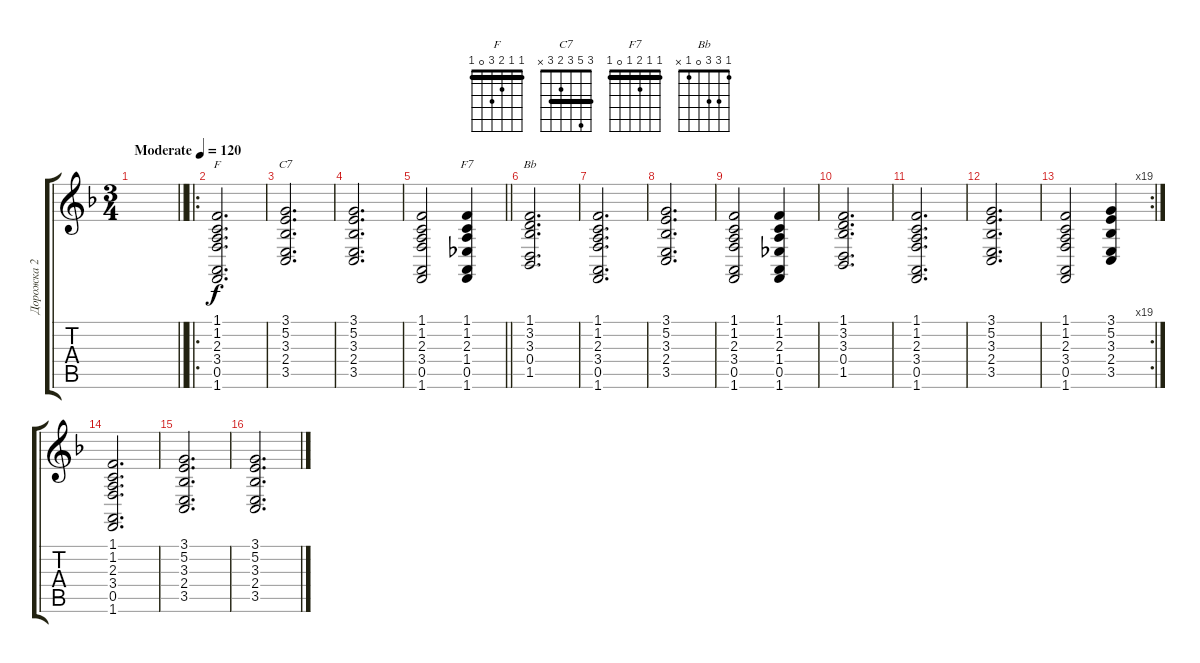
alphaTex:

\track ("Дорожка 2" "Дорожка 2") {instrument percussiveorgan}
\staff {score tabs}
\tuning (E4 B3 G3 D3 A2 E2) {hide}
\chord ("F" 1 1 2 3 0 1) {barre 1}
\chord ("C7" 3 5 3 2 3 x) {barre 3}
\chord ("F7" 1 1 2 1 0 1) {barre 1}
\chord ("Bb" 1 3 3 0 1 x)
\ts (3 4)
\tempo (120 "Moderate")
\clef g2
\barLineRight lightlight
\ks f
|
\ro
(1.1 1.2 2.3 3.4 0.5 1.6).2{d ch "F"} |
(3.1 5.2 3.3 2.4 3.5).2{d ch "C7"} |
(3.1 5.2 3.3 2.4 3.5).2{d} |
\barLineRight lightlight
(1.1 1.2 2.3 3.4 0.5 1.6).2 (1.1 1.2 2.3 1.4 0.5 1.6).4{ch "F7"} |
(1.1 3.2 3.3 0.4 1.5).2{d ch "Bb"} |
(1.1 1.2 2.3 3.4 0.5 1.6).2{d} |
(3.1 5.2 3.3 2.4 3.5).2{d} |
(1.1 1.2 2.3 3.4 0.5 1.6).2 (1.1 1.2 2.3 1.4 0.5 1.6).4 |
(1.1 3.2 3.3 0.4 1.5).2{d} |
(1.1 1.2 2.3 3.4 0.5 1.6).2{d} |
(3.1 5.2 3.3 2.4 3.5).2{d} |
\rc 19
(1.1 1.2 2.3 3.4 0.5 1.6).2 (3.1 5.2 3.3 2.4 3.5).4 |
(1.1 1.2 2.3 3.4 0.5 1.6).2{d} |
(3.1 5.2 3.3 2.4 3.5).2{d} |
(3.1 5.2 3.3 2.4 3.5).2{d}
